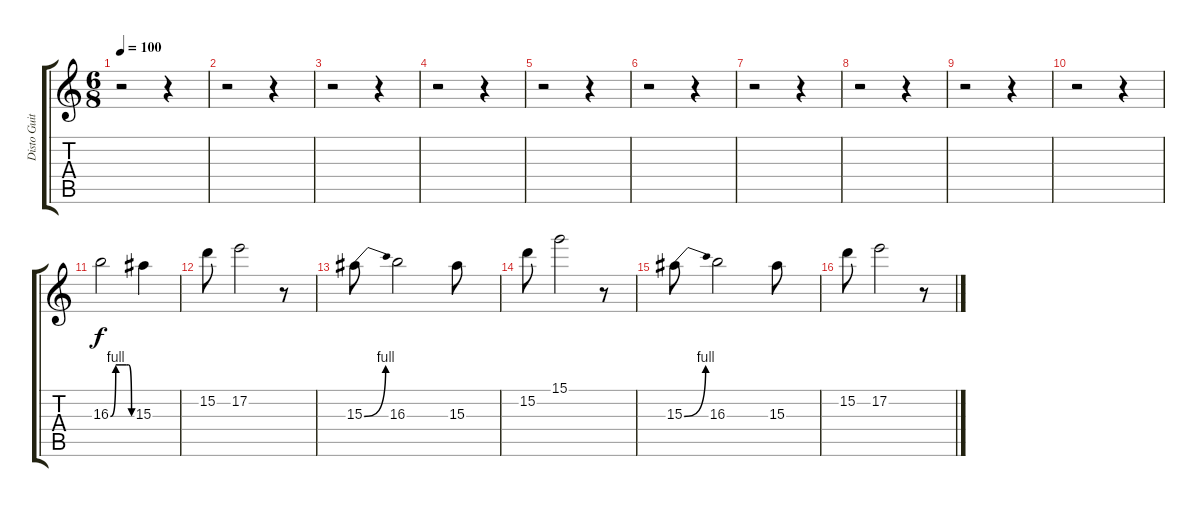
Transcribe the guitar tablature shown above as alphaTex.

\track ("Disto Guit" "Disto Guit") {instrument distortionguitar}
\staff {score tabs}
\tuning (E4 B3 G3 D3 A2 E2) {hide}
\ts (6 8)
\tempo 100
\clef g2
\ks c
r.2{dy f} r.4 |
r.2 r.4 |
r.2 r.4 |
r.2 r.4 |
r.2 r.4 |
r.2 r.4 |
r.2 r.4 |
r.2 r.4 |
r.2 r.4 |
r.2 r.4 |
16.3{be (custom 0 0 15 4 30 4 45 4 52 4 60 0)}.2 15.3.4 |
15.2.8 17.2.2 r.8 |
15.3{be (bend 0 0 60 4)}.8 16.3.2 15.3.8 |
15.2.8 15.1.2 r.8 |
15.3{be (bend 0 0 60 4)}.8 16.3.2 15.3.8 |
15.2.8 17.2.2 r.8
